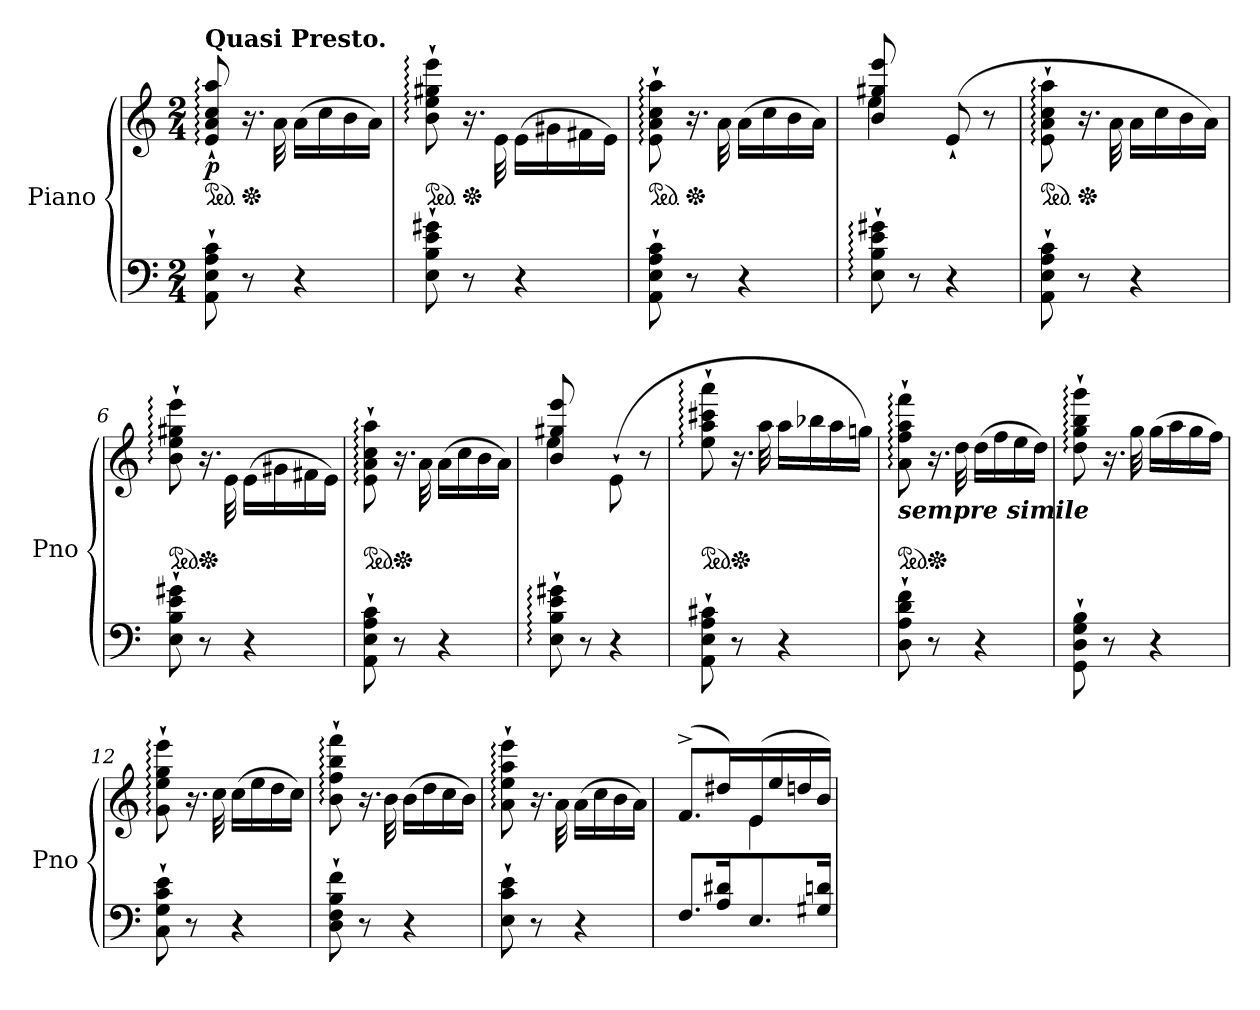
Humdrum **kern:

**kern	**kern	**dynam
*part1	*part1	*part1
*staff2	*staff1	*staff1/2
*I"Piano	*	*
*I'Pno	*	*
*clefF4	*clefG2	*
*k[]	*k[]	*
*M2/4	*M2/4	*
*	*ped	*
=1	=1	=1
!	!LO:TX:a:B:t=Quasi Presto.	!
!	!	!LO:DY:b
8AA\` 8E\` 8A\` 8c\`	8e/:` 8a/:` 8cc/:` 8aa/:`	p
*	*Xped	*
8r	16.r	.
.	32a\	.
4r	(>16a\LL	.
.	16cc\	.
.	16b\	.
.	16a\JJ)	.
=2	=2	=2
*	*ped	*
8E\` 8B\` 8e\` 8g#X\`	8b\:` 8ee\:` 8gg#X\:` 8eee\:`	.
*	*Xped	*
8r	16.r	.
.	32e\	.
4r	(>16e\LL	.
.	16g#X\	.
.	16f#X\	.
.	16e\JJ)	.
=3	=3	=3
*	*ped	*
8AA\` 8E\` 8A\` 8c\`	8e\:` 8a\:` 8cc\:` 8aa\:`	.
*	*Xped	*
8r	16.r	.
.	32a\	.
4r	(>16a\LL	.
.	16cc\	.
.	16b\	.
.	16a\JJ)	.
=4	=4	=4
*	*^	*
8E\:` 8B\:` 8e\:` 8g#X\:`	8b/ 8gg#X/ 8eee/	(>4ee\	.
8r	8ryy	.	.
4r	(8e`/	4ryy	.
.	8r	.	.
*	*v	*v	*
!!LO:LB:g=z
=5	=5	=5
*	*ped	*
8AA\` 8E\` 8A\` 8c\`	8e\:` 8a\:` 8cc\:` 8aa\:`	.
*	*Xped	*
8r	16.r	.
.	32a\	.
4r	16a\LL	.
.	16cc\	.
.	16b\	.
.	16a\JJ)	.
=6	=6	=6
*	*ped	*
8E\` 8B\` 8e\` 8g#X\`	8b\:` 8ee\:` 8gg#X\:` 8eee\:`	.
*	*Xped	*
8r	16.r	.
.	32e\	.
4r	(>16e\LL	.
.	16g#X\	.
.	16f#X\	.
.	16e\JJ)	.
=7	=7	=7
*	*ped	*
8AA\` 8E\` 8A\` 8c\`	8e\:` 8a\:` 8cc\:` 8aa\:`	.
*	*Xped	*
8r	16.r	.
.	32a\	.
4r	(>16a\LL	.
.	16cc\	.
.	16b\	.
.	16a\JJ)	.
=8	=8	=8
*	*^	*
8E\:` 8B\:` 8e\:` 8g#X\:`	8b/ 8gg#X/ 8eee/	(>4ee\	.
8r	8ryy	.	.
4r	(8e`\	4ryy	.
.	8r	.	.
*	*v	*v	*
=9	=9	=9
*	*ped	*
8AA\` 8E\` 8A\` 8c#X\`	8ee\:` 8aa\:` 8ccc#X\:` 8aaa\:`	.
*	*Xped	*
8r	16.r	.
.	32aa\	.
4r	16aa\LL	.
.	16bb-X\	.
.	16aa\	.
.	16ggn\JJ)	.
!!LO:LB:g=z
=10	=10	=10
*	*ped	*
!	!LO:TX:b:Bi:t=sempre simile	!
8D\` 8A\` 8d\` 8f\`	8a\:` 8ff\:` 8aa\:` 8fff\:`	.
*	*Xped	*
8r	16.r	.
.	32dd\	.
4r	(>16dd\LL	.
.	16ff\	.
.	16ee\	.
.	16dd\JJ)	.
=11	=11	=11
8GG\` 8D\` 8G\` 8B\`	8dd\:` 8gg\:` 8bb\:` 8ggg\:`	.
8r	16.r	.
.	32gg\	.
4r	(>16gg\LL	.
.	16aa\	.
.	16gg\	.
.	16ff\JJ)	.
=12	=12	=12
8C\` 8G\` 8c\` 8e\`	8g\:` 8ee\:` 8gg\:` 8eee\:`	.
8r	16.r	.
.	32cc\	.
4r	(>16cc\LL	.
.	16ee\	.
.	16dd\	.
.	16cc\JJ)	.
=13	=13	=13
8D\` 8F\` 8B\` 8f\`	8b\:` 8ff\:` 8bb\:` 8fff\:`	.
8r	16.r	.
.	32b\	.
4r	(>16b\LL	.
.	16dd\	.
.	16cc\	.
.	16b\JJ)	.
=14	=14	=14
8E\` 8c\` 8e\`	8a\:` 8ee\:` 8aa\:` 8eee\:`	.
8r	16.r	.
.	32a\	.
4r	(>16a\LL	.
.	16cc\	.
.	16b\	.
.	16a\JJ)	.
!!LO:LB:g=z
=15	=15	=15
*^	*^	*
8.F/L	4F\yy	(>8.f^/L	4f\yy	.
16A/ 16d#X/K	.	16dd#X/L)	.	.
8.E/	4E\yy	(>16e/	4e\	.
.	.	16ee/	.	.
.	.	16ddn/	.	.
16G#X/ 16dn/Jk	.	16b/JJ)	.	.
*v	*v	*	*	*
*	*v	*v	*
=	=	=
*-	*-	*-
